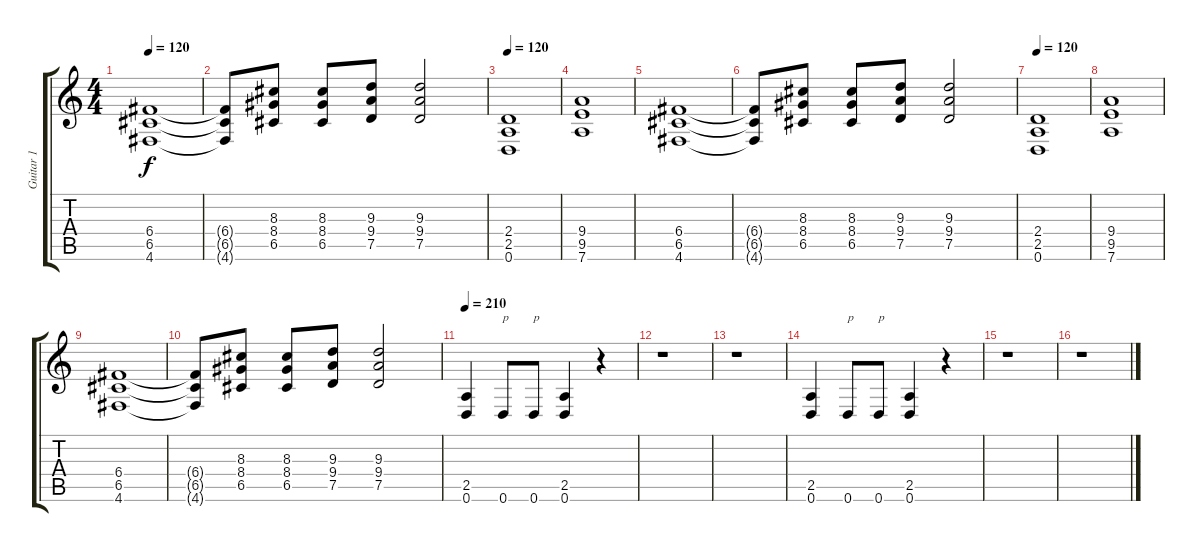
\track ("Guitar 1" "Guitar 1") {instrument distortionguitar}
\staff {score tabs}
\tuning (D4 A3 F3 C3 G2 D2) {hide}
\ts (4 4)
\tempo 120
\clef g2
\ks c
(6.4 6.5 4.6).1{dy f} |
(6.4{t} 6.5{t} 4.6{t}).8 (8.3 8.4 6.5).8 (8.3 8.4 6.5).8 (9.3 9.4 7.5).8 (9.3 9.4 7.5).2 |
\tempo 120
(2.4 2.5 0.6).1 |
(9.4 9.5 7.6).1 |
(6.4 6.5 4.6).1 |
(6.4{t} 6.5{t} 4.6{t}).8 (8.3 8.4 6.5).8 (8.3 8.4 6.5).8 (9.3 9.4 7.5).8 (9.3 9.4 7.5).2 |
\tempo 120
(2.4 2.5 0.6).1 |
(9.4 9.5 7.6).1 |
(6.4 6.5 4.6).1 |
(6.4{t} 6.5{t} 4.6{t}).8 (8.3 8.4 6.5).8 (8.3 8.4 6.5).8 (9.3 9.4 7.5).8 (9.3 9.4 7.5).2 |
\tempo 210
(2.5 0.6).4 0.6.8{txt "p"} 0.6.8{txt "p"} (2.5 0.6).4 r.4 |
r.1 |
r.1 |
(2.5 0.6).4 0.6.8{txt "p"} 0.6.8{txt "p"} (2.5 0.6).4 r.4 |
r.1 |
r.1
